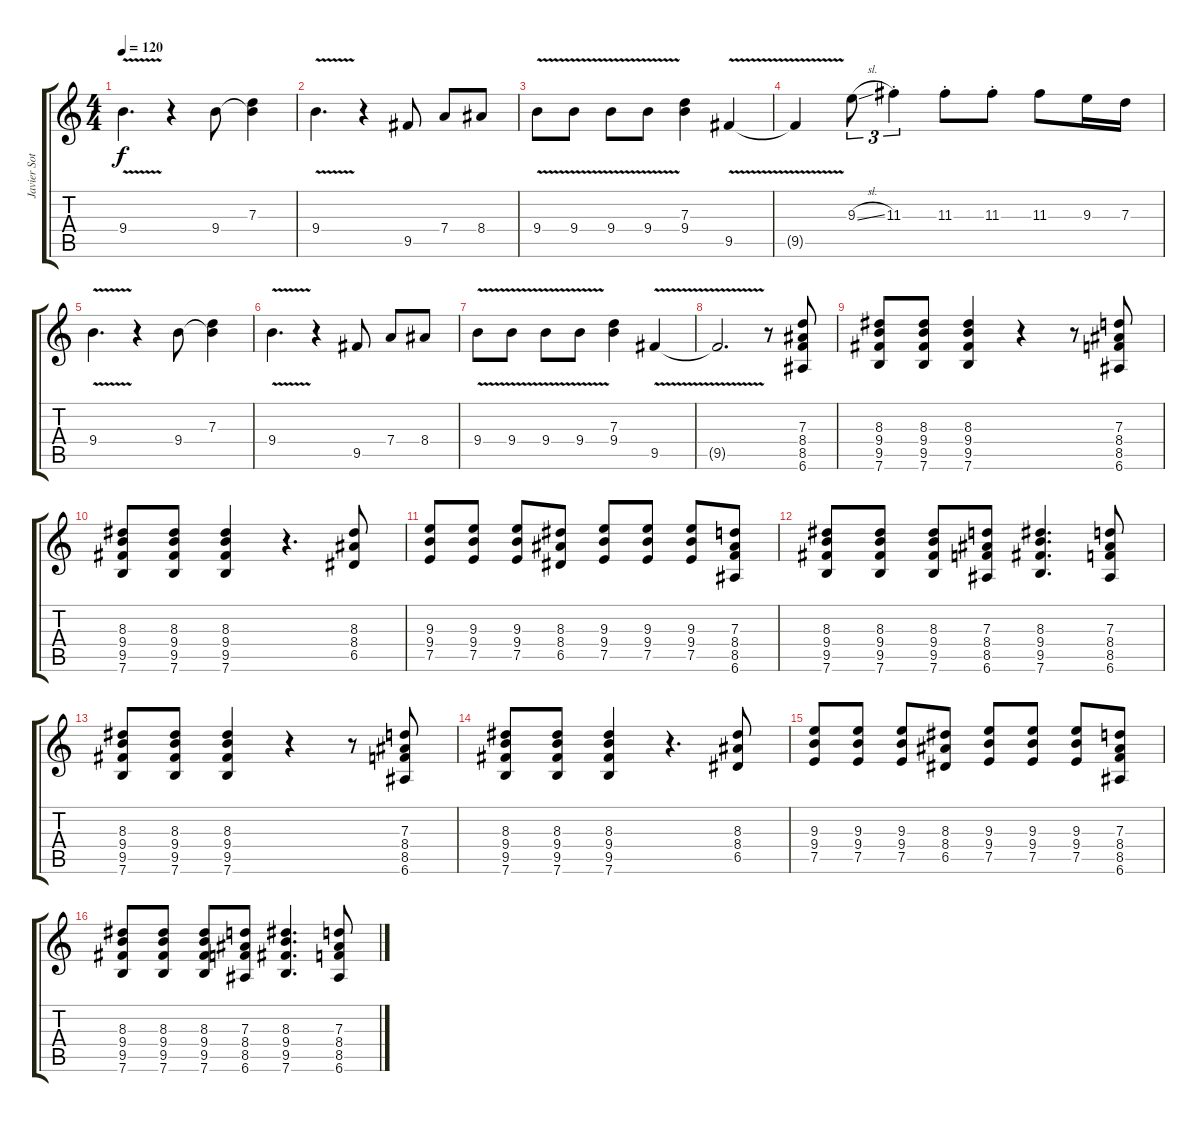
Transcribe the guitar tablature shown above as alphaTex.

\track ("Javier Soto - Guitarra" "Javier Sot") {instrument overdrivenguitar}
\staff {score tabs}
\tuning (E4 B3 G3 D3 A2 E2) {hide}
\ts (4 4)
\tempo 120
\clef g2
\ks c
9.4{v}.4{d dy f} r.4 9.4.8 (7.3 9.4{t}).4 |
9.4{v}.4{d} r.4 9.5.8 7.4.8 8.4.8 |
9.4{v}.8 9.4{v}.8 9.4{v}.8 9.4{v}.8 (7.3 9.4).4 9.5{v}.4 |
9.5{t}.4 9.3{sl}.8{tu (3 2)} 11.3{st}.4{tu (3 2)} 11.3{st}.8 11.3{st}.8 11.3.8 9.3.16 7.3.16 |
9.4{v}.4{d} r.4 9.4.8 (7.3 9.4{t}).4 |
9.4{v}.4{d} r.4 9.5.8 7.4.8 8.4.8 |
9.4{v}.8 9.4{v}.8 9.4{v}.8 9.4{v}.8 (7.3 9.4).4 9.5{v}.4 |
9.5{t}.2{d} r.8 (7.3 8.4 8.5 6.6).8 |
(8.3 9.4 9.5 7.6).8 (8.3 9.4 9.5 7.6).8 (8.3 9.4 9.5 7.6).4 r.4 r.8 (7.3 8.4 8.5 6.6).8 |
(8.3 9.4 9.5 7.6).8 (8.3 9.4 9.5 7.6).8 (8.3 9.4 9.5 7.6).4 r.4{d} (8.3 8.4 6.5).8 |
(9.3 9.4 7.5).8 (9.3 9.4 7.5).8 (9.3 9.4 7.5).8 (8.3 8.4 6.5).8 (9.3 9.4 7.5).8 (9.3 9.4 7.5).8 (9.3 9.4 7.5).8 (7.3 8.4 8.5 6.6).8 |
(8.3 9.4 9.5 7.6).8 (8.3 9.4 9.5 7.6).8 (8.3 9.4 9.5 7.6).8 (7.3 8.4 8.5 6.6).8 (8.3 9.4 9.5 7.6).4{d} (7.3 8.4 8.5 6.6).8 |
(8.3 9.4 9.5 7.6).8 (8.3 9.4 9.5 7.6).8 (8.3 9.4 9.5 7.6).4 r.4 r.8 (7.3 8.4 8.5 6.6).8 |
(8.3 9.4 9.5 7.6).8 (8.3 9.4 9.5 7.6).8 (8.3 9.4 9.5 7.6).4 r.4{d} (8.3 8.4 6.5).8 |
(9.3 9.4 7.5).8 (9.3 9.4 7.5).8 (9.3 9.4 7.5).8 (8.3 8.4 6.5).8 (9.3 9.4 7.5).8 (9.3 9.4 7.5).8 (9.3 9.4 7.5).8 (7.3 8.4 8.5 6.6).8 |
(8.3 9.4 9.5 7.6).8 (8.3 9.4 9.5 7.6).8 (8.3 9.4 9.5 7.6).8 (7.3 8.4 8.5 6.6).8 (8.3 9.4 9.5 7.6).4{d} (7.3 8.4 8.5 6.6).8
